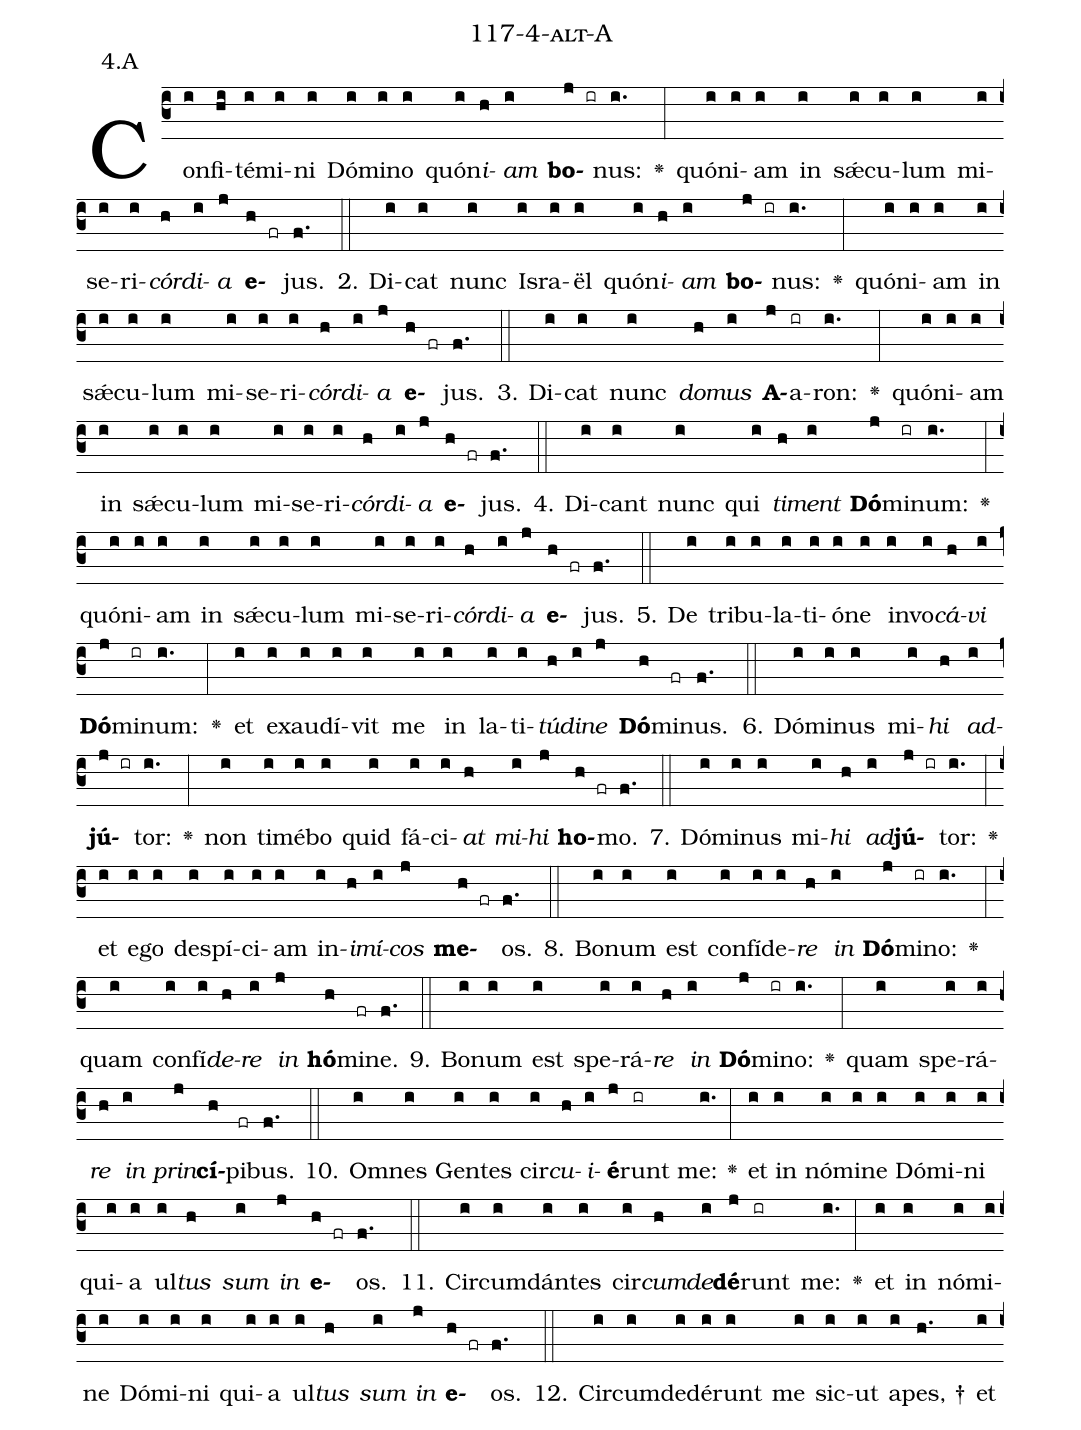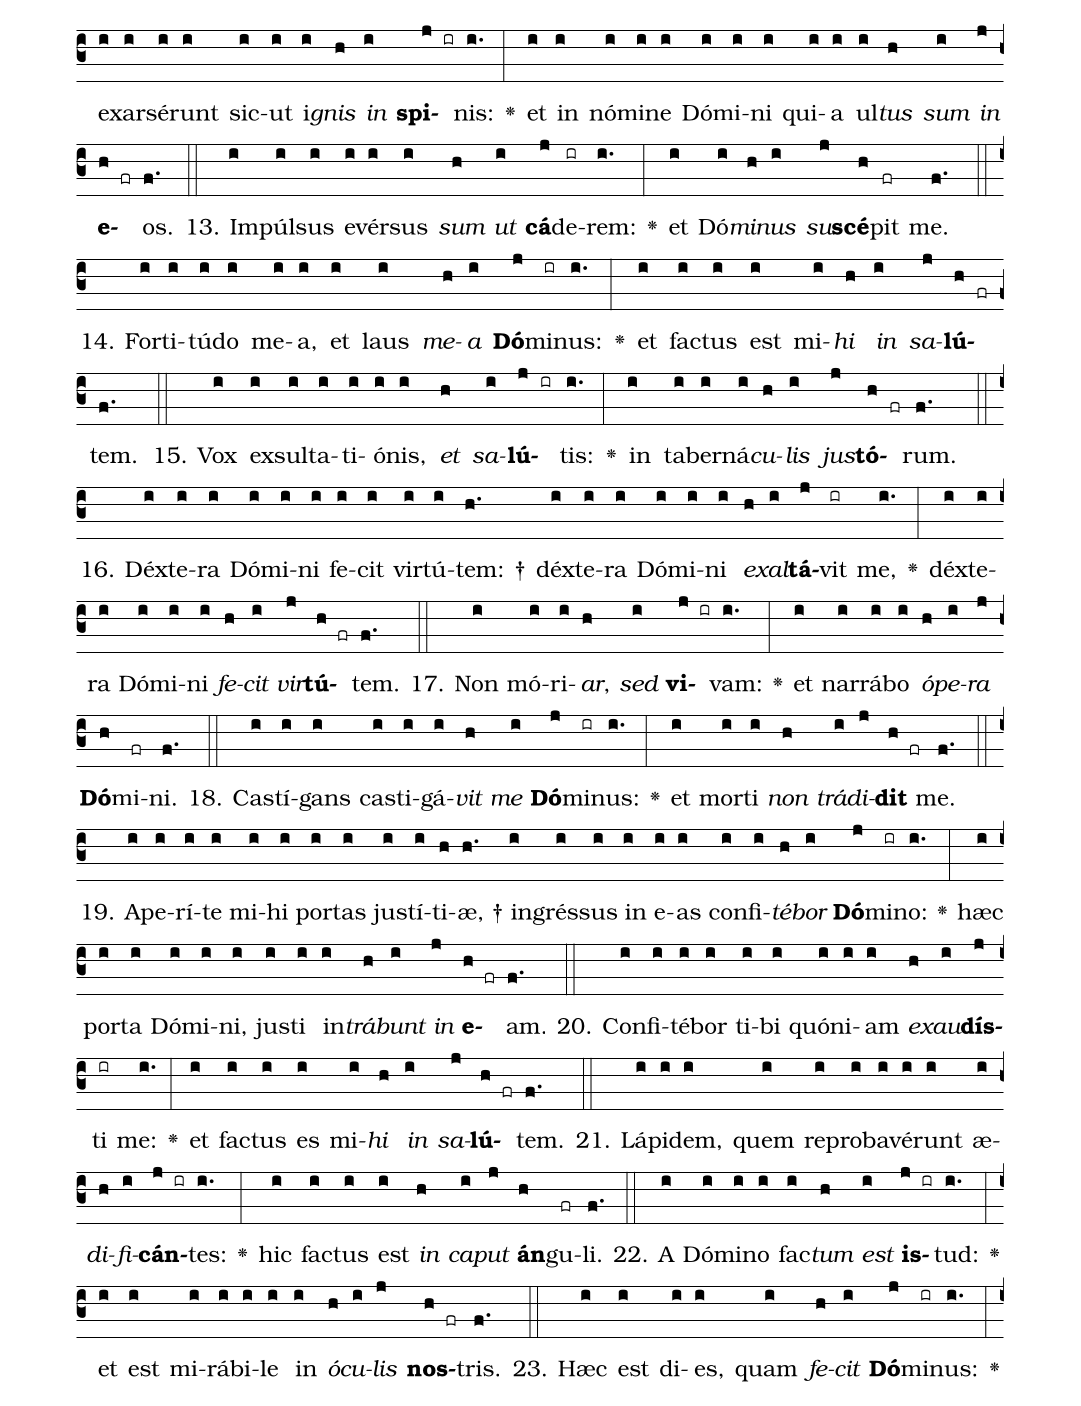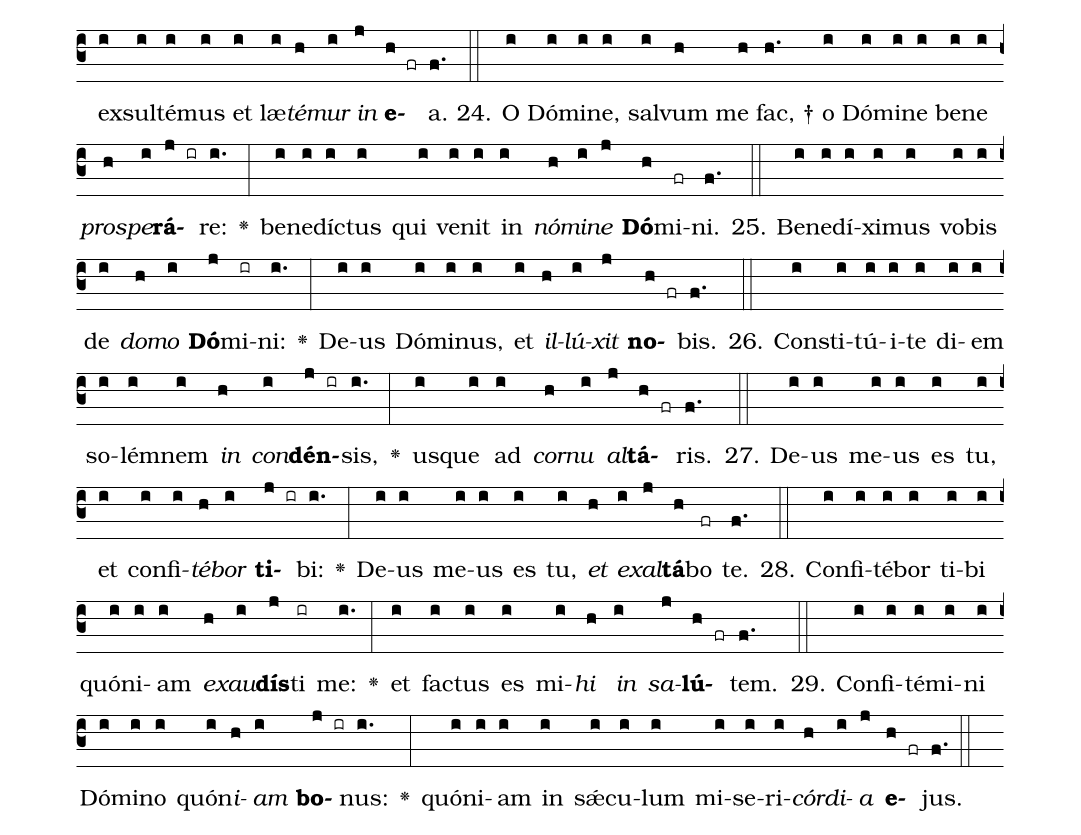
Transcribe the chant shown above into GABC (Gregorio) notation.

name: 117-4-alt-A;
annotation: 4.A;
%%
(c3)Con(i)fi(hi)té(i)mi(i)ni(i) Dó(i)mi(i)no(i) quón(i)<i>i</i>(h)<i>am</i>(i) <b>bo</b>(j ir)nus:(i.) <v>\greheightstar</v>(:) quón(i)i(i)am(i) in(i) sǽ(i)cu(i)lum(i) mi(i)se(i)ri(i)<i>cór</i>(h)<i>di</i>(i)<i>a</i>(j) <b>e</b>(h fr)jus.(f.) (::)
2. Di(i)cat(i) nunc(i) Is(i)ra(i)ël(i) quón(i)<i>i</i>(h)<i>am</i>(i) <b>bo</b>(j ir)nus:(i.) <v>\greheightstar</v>(:) quón(i)i(i)am(i) in(i) sǽ(i)cu(i)lum(i) mi(i)se(i)ri(i)<i>cór</i>(h)<i>di</i>(i)<i>a</i>(j) <b>e</b>(h fr)jus.(f.) (::)
3. Di(i)cat(i) nunc(i) <i>do</i>(h)<i>mus</i>(i) <b>A</b>(j)a(ir)ron:(i.) <v>\greheightstar</v>(:) quón(i)i(i)am(i) in(i) sǽ(i)cu(i)lum(i) mi(i)se(i)ri(i)<i>cór</i>(h)<i>di</i>(i)<i>a</i>(j) <b>e</b>(h fr)jus.(f.) (::)
4. Di(i)cant(i) nunc(i) qui(i) <i>ti</i>(h)<i>ment</i>(i) <b>Dó</b>(j)mi(ir)num:(i.) <v>\greheightstar</v>(:) quón(i)i(i)am(i) in(i) sǽ(i)cu(i)lum(i) mi(i)se(i)ri(i)<i>cór</i>(h)<i>di</i>(i)<i>a</i>(j) <b>e</b>(h fr)jus.(f.) (::)
5. De(i) tri(i)bu(i)la(i)ti(i)ó(i)ne(i) in(i)vo(i)<i>cá</i>(h)<i>vi</i>(i) <b>Dó</b>(j)mi(ir)num:(i.) <v>\greheightstar</v>(:) et(i) ex(i)au(i)dí(i)vit(i) me(i) in(i) la(i)ti(i)<i>tú</i>(h)<i>di</i>(i)<i>ne</i>(j) <b>Dó</b>(h)mi(fr)nus.(f.) (::)
6. Dó(i)mi(i)nus(i) mi(i)<i>hi</i>(h) <i>ad</i>(i)<b>jú</b>(j ir)tor:(i.) <v>\greheightstar</v>(:) non(i) ti(i)mé(i)bo(i) quid(i) fá(i)ci(i)<i>at</i>(h) <i>mi</i>(i)<i>hi</i>(j) <b>ho</b>(h fr)mo.(f.) (::)
7. Dó(i)mi(i)nus(i) mi(i)<i>hi</i>(h) <i>ad</i>(i)<b>jú</b>(j ir)tor:(i.) <v>\greheightstar</v>(:) et(i) e(i)go(i) de(i)spí(i)ci(i)am(i) in(i)<i>i</i>(h)<i>mí</i>(i)<i>cos</i>(j) <b>me</b>(h fr)os.(f.) (::)
8. Bo(i)num(i) est(i) con(i)fí(i)de(i)<i>re</i>(h) <i>in</i>(i) <b>Dó</b>(j)mi(ir)no:(i.) <v>\greheightstar</v>(:) quam(i) con(i)fí(i)<i>de</i>(h)<i>re</i>(i) <i>in</i>(j) <b>hó</b>(h)mi(fr)ne.(f.) (::)
9. Bo(i)num(i) est(i) spe(i)rá(i)<i>re</i>(h) <i>in</i>(i) <b>Dó</b>(j)mi(ir)no:(i.) <v>\greheightstar</v>(:) quam(i) spe(i)rá(i)<i>re</i>(h) <i>in</i>(i) <i>prin</i>(j)<b>cí</b>(h)pi(fr)bus.(f.) (::)
10. Om(i)nes(i) Gen(i)tes(i) cir(i)<i>cu</i>(h)<i>i</i>(i)<b>é</b>(j)runt(ir) me:(i.) <v>\greheightstar</v>(:) et(i) in(i) nó(i)mi(i)ne(i) Dó(i)mi(i)ni(i) qui(i)a(i) ul(i)<i>tus</i>(h) <i>sum</i>(i) <i>in</i>(j) <b>e</b>(h fr)os.(f.) (::)
11. Cir(i)cum(i)dán(i)tes(i) cir(i)<i>cum</i>(h)<i>de</i>(i)<b>dé</b>(j)runt(ir) me:(i.) <v>\greheightstar</v>(:) et(i) in(i) nó(i)mi(i)ne(i) Dó(i)mi(i)ni(i) qui(i)a(i) ul(i)<i>tus</i>(h) <i>sum</i>(i) <i>in</i>(j) <b>e</b>(h fr)os.(f.) (::)
12. Cir(i)cum(i)de(i)dé(i)runt(i) me(i) sic(i)ut(i) a(i)pes, †(h.) et(i) ex(i)ar(i)sé(i)runt(i) sic(i)ut(i) i(i)<i>gnis</i>(h) <i>in</i>(i) <b>spi</b>(j ir)nis:(i.) <v>\greheightstar</v>(:) et(i) in(i) nó(i)mi(i)ne(i) Dó(i)mi(i)ni(i) qui(i)a(i) ul(i)<i>tus</i>(h) <i>sum</i>(i) <i>in</i>(j) <b>e</b>(h fr)os.(f.) (::)
13. Im(i)púl(i)sus(i) e(i)vér(i)sus(i) <i>sum</i>(h) <i>ut</i>(i) <b>cá</b>(j)de(ir)rem:(i.) <v>\greheightstar</v>(:) et(i) Dó(i)<i>mi</i>(h)<i>nus</i>(i) <i>su</i>(j)<b>scé</b>(h)pit(fr) me.(f.) (::)
14. For(i)ti(i)tú(i)do(i) me(i)a,(i) et(i) laus(i) <i>me</i>(h)<i>a</i>(i) <b>Dó</b>(j)mi(ir)nus:(i.) <v>\greheightstar</v>(:) et(i) fac(i)tus(i) est(i) mi(i)<i>hi</i>(h) <i>in</i>(i) <i>sa</i>(j)<b>lú</b>(h fr)tem.(f.) (::)
15. Vox(i) ex(i)sul(i)ta(i)ti(i)ó(i)nis,(i) <i>et</i>(h) <i>sa</i>(i)<b>lú</b>(j ir)tis:(i.) <v>\greheightstar</v>(:) in(i) ta(i)ber(i)ná(i)<i>cu</i>(h)<i>lis</i>(i) <i>jus</i>(j)<b>tó</b>(h fr)rum.(f.) (::)
16. Déx(i)te(i)ra(i) Dó(i)mi(i)ni(i) fe(i)cit(i) vir(i)tú(i)tem: †(h.) déx(i)te(i)ra(i) Dó(i)mi(i)ni(i) <i>ex</i>(h)<i>al</i>(i)<b>tá</b>(j)vit(ir) me,(i.) <v>\greheightstar</v>(:) déx(i)te(i)ra(i) Dó(i)mi(i)ni(i) <i>fe</i>(h)<i>cit</i>(i) <i>vir</i>(j)<b>tú</b>(h fr)tem.(f.) (::)
17. Non(i) mó(i)ri(i)<i>ar</i>,(h) <i>sed</i>(i) <b>vi</b>(j ir)vam:(i.) <v>\greheightstar</v>(:) et(i) nar(i)rá(i)bo(i) <i>ó</i>(h)<i>pe</i>(i)<i>ra</i>(j) <b>Dó</b>(h)mi(fr)ni.(f.) (::)
18. Cas(i)tí(i)gans(i) cas(i)ti(i)gá(i)<i>vit</i>(h) <i>me</i>(i) <b>Dó</b>(j)mi(ir)nus:(i.) <v>\greheightstar</v>(:) et(i) mor(i)ti(i) <i>non</i>(h) <i>trá</i>(i)<i>di</i>(j)<b>dit</b>(h fr) me.(f.) (::)
19. A(i)pe(i)rí(i)te(i) mi(i)hi(i) por(i)tas(i) jus(i)tí(i)ti(h)æ, †(h.) in(i)grés(i)sus(i) in(i) e(i)as(i) con(i)fi(i)<i>té</i>(h)<i>bor</i>(i) <b>Dó</b>(j)mi(ir)no:(i.) <v>\greheightstar</v>(:) hæc(i) por(i)ta(i) Dó(i)mi(i)ni,(i) jus(i)ti(i) in(i)<i>trá</i>(h)<i>bunt</i>(i) <i>in</i>(j) <b>e</b>(h fr)am.(f.) (::)
20. Con(i)fi(i)té(i)bor(i) ti(i)bi(i) quón(i)i(i)am(i) <i>ex</i>(h)<i>au</i>(i)<b>dís</b>(j)ti(ir) me:(i.) <v>\greheightstar</v>(:) et(i) fac(i)tus(i) es(i) mi(i)<i>hi</i>(h) <i>in</i>(i) <i>sa</i>(j)<b>lú</b>(h fr)tem.(f.) (::)
21. Lá(i)pi(i)dem,(i) quem(i) re(i)pro(i)ba(i)vé(i)runt(i) æ(i)<i>di</i>(h)<i>fi</i>(i)<b>cán</b>(j ir)tes:(i.) <v>\greheightstar</v>(:) hic(i) fac(i)tus(i) est(i) <i>in</i>(h) <i>ca</i>(i)<i>put</i>(j) <b>án</b>(h)gu(fr)li.(f.) (::)
22. A(i) Dó(i)mi(i)no(i) fac(i)<i>tum</i>(h) <i>est</i>(i) <b>is</b>(j ir)tud:(i.) <v>\greheightstar</v>(:) et(i) est(i) mi(i)rá(i)bi(i)le(i) in(i) <i>ó</i>(h)<i>cu</i>(i)<i>lis</i>(j) <b>nos</b>(h fr)tris.(f.) (::)
23. Hæc(i) est(i) di(i)es,(i) quam(i) <i>fe</i>(h)<i>cit</i>(i) <b>Dó</b>(j)mi(ir)nus:(i.) <v>\greheightstar</v>(:) ex(i)sul(i)té(i)mus(i) et(i) læ(i)<i>té</i>(h)<i>mur</i>(i) <i>in</i>(j) <b>e</b>(h fr)a.(f.) (::)
24. O(i) Dó(i)mi(i)ne,(i) sal(i)vum(h) me(h) fac, †(h.) o(i) Dó(i)mi(i)ne(i) be(i)ne(i) <i>pro</i>(h)<i>spe</i>(i)<b>rá</b>(j ir)re:(i.) <v>\greheightstar</v>(:) be(i)ne(i)díc(i)tus(i) qui(i) ve(i)nit(i) in(i) <i>nó</i>(h)<i>mi</i>(i)<i>ne</i>(j) <b>Dó</b>(h)mi(fr)ni.(f.) (::)
25. Be(i)ne(i)dí(i)xi(i)mus(i) vo(i)bis(i) de(i) <i>do</i>(h)<i>mo</i>(i) <b>Dó</b>(j)mi(ir)ni:(i.) <v>\greheightstar</v>(:) De(i)us(i) Dó(i)mi(i)nus,(i) et(i) <i>il</i>(h)<i>lú</i>(i)<i>xit</i>(j) <b>no</b>(h fr)bis.(f.) (::)
26. Con(i)sti(i)tú(i)i(i)te(i) di(i)em(i) so(i)lém(i)nem(i) <i>in</i>(h) <i>con</i>(i)<b>dén</b>(j ir)sis,(i.) <v>\greheightstar</v>(:) us(i)que(i) ad(i) <i>cor</i>(h)<i>nu</i>(i) <i>al</i>(j)<b>tá</b>(h fr)ris.(f.) (::)
27. De(i)us(i) me(i)us(i) es(i) tu,(i) et(i) con(i)fi(i)<i>té</i>(h)<i>bor</i>(i) <b>ti</b>(j ir)bi:(i.) <v>\greheightstar</v>(:) De(i)us(i) me(i)us(i) es(i) tu,(i) <i>et</i>(h) <i>ex</i>(i)<i>al</i>(j)<b>tá</b>(h)bo(fr) te.(f.) (::)
28. Con(i)fi(i)té(i)bor(i) ti(i)bi(i) quón(i)i(i)am(i) <i>ex</i>(h)<i>au</i>(i)<b>dís</b>(j)ti(ir) me:(i.) <v>\greheightstar</v>(:) et(i) fac(i)tus(i) es(i) mi(i)<i>hi</i>(h) <i>in</i>(i) <i>sa</i>(j)<b>lú</b>(h fr)tem.(f.) (::)
29. Con(i)fi(i)té(i)mi(i)ni(i) Dó(i)mi(i)no(i) quón(i)<i>i</i>(h)<i>am</i>(i) <b>bo</b>(j ir)nus:(i.) <v>\greheightstar</v>(:) quón(i)i(i)am(i) in(i) sǽ(i)cu(i)lum(i) mi(i)se(i)ri(i)<i>cór</i>(h)<i>di</i>(i)<i>a</i>(j) <b>e</b>(h fr)jus.(f.) (::)
